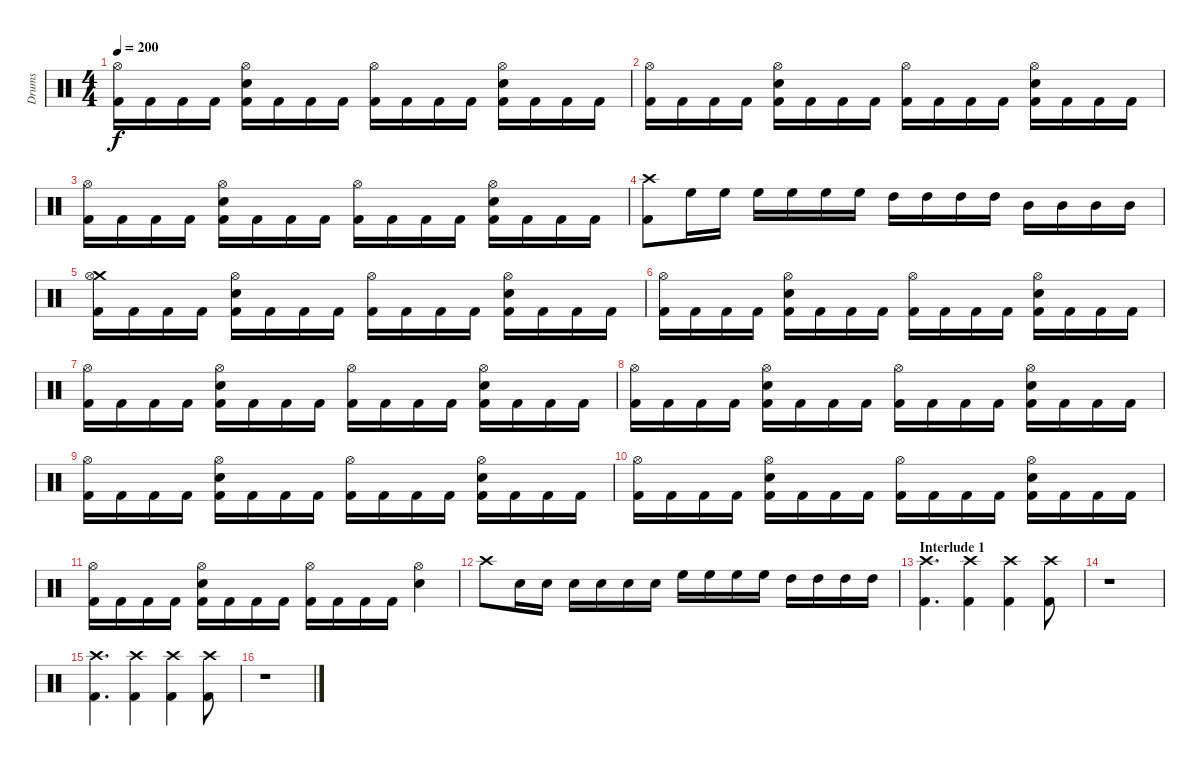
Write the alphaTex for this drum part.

\track ("Drums" "Drums") {instrument percussion}
\staff {score}
\articulation defaults
\ts (4 4)
\tempo 200
\clef neutral
\ks c
("Hi-Hat (open)" "Kick (hit) 2").16{dy f} "Kick (hit) 2".16 "Kick (hit) 2".16 "Kick (hit) 2".16 ("Hi-Hat (open)" "Electric Snare (hit)" "Kick (hit) 2").16 "Kick (hit) 2".16 "Kick (hit) 2".16 "Kick (hit) 2".16 ("Hi-Hat (open)" "Kick (hit) 2").16 "Kick (hit) 2".16 "Kick (hit) 2".16 "Kick (hit) 2".16 ("Hi-Hat (open)" "Electric Snare (hit)" "Kick (hit) 2").16 "Kick (hit) 2".16 "Kick (hit) 2".16 "Kick (hit) 2".16 |
("Hi-Hat (open)" "Kick (hit) 2").16 "Kick (hit) 2".16 "Kick (hit) 2".16 "Kick (hit) 2".16 ("Hi-Hat (open)" "Electric Snare (hit)" "Kick (hit) 2").16 "Kick (hit) 2".16 "Kick (hit) 2".16 "Kick (hit) 2".16 ("Hi-Hat (open)" "Kick (hit) 2").16 "Kick (hit) 2".16 "Kick (hit) 2".16 "Kick (hit) 2".16 ("Hi-Hat (open)" "Electric Snare (hit)" "Kick (hit) 2").16 "Kick (hit) 2".16 "Kick (hit) 2".16 "Kick (hit) 2".16 |
("Hi-Hat (open)" "Kick (hit) 2").16 "Kick (hit) 2".16 "Kick (hit) 2".16 "Kick (hit) 2".16 ("Hi-Hat (open)" "Electric Snare (hit)" "Kick (hit) 2").16 "Kick (hit) 2".16 "Kick (hit) 2".16 "Kick (hit) 2".16 ("Hi-Hat (open)" "Kick (hit) 2").16 "Kick (hit) 2".16 "Kick (hit) 2".16 "Kick (hit) 2".16 ("Hi-Hat (open)" "Electric Snare (hit)" "Kick (hit) 2").16 "Kick (hit) 2".16 "Kick (hit) 2".16 "Kick (hit) 2".16 |
("Crash high (hit)" "Kick (hit) 2").8 "High Floor Tom (hit)".16 "High Floor Tom (hit)".16 "High Floor Tom (hit)".16 "High Floor Tom (hit)".16 "High Floor Tom (hit)".16 "High Floor Tom (hit)".16 "High Tom (hit)".16 "High Tom (hit)".16 "High Tom (hit)".16 "High Tom (hit)".16 "Mid Tom (hit)".16 "Mid Tom (hit)".16 "Mid Tom (hit)".16 "Mid Tom (hit)".16 |
("Crash medium (hit)" "Hi-Hat (open)" "Kick (hit) 2").16 "Kick (hit) 2".16 "Kick (hit) 2".16 "Kick (hit) 2".16 ("Hi-Hat (open)" "Electric Snare (hit)" "Kick (hit) 2").16 "Kick (hit) 2".16 "Kick (hit) 2".16 "Kick (hit) 2".16 ("Hi-Hat (open)" "Kick (hit) 2").16 "Kick (hit) 2".16 "Kick (hit) 2".16 "Kick (hit) 2".16 ("Hi-Hat (open)" "Electric Snare (hit)" "Kick (hit) 2").16 "Kick (hit) 2".16 "Kick (hit) 2".16 "Kick (hit) 2".16 |
("Hi-Hat (open)" "Kick (hit) 2").16 "Kick (hit) 2".16 "Kick (hit) 2".16 "Kick (hit) 2".16 ("Hi-Hat (open)" "Electric Snare (hit)" "Kick (hit) 2").16 "Kick (hit) 2".16 "Kick (hit) 2".16 "Kick (hit) 2".16 ("Hi-Hat (open)" "Kick (hit) 2").16 "Kick (hit) 2".16 "Kick (hit) 2".16 "Kick (hit) 2".16 ("Hi-Hat (open)" "Electric Snare (hit)" "Kick (hit) 2").16 "Kick (hit) 2".16 "Kick (hit) 2".16 "Kick (hit) 2".16 |
("Hi-Hat (open)" "Kick (hit) 2").16 "Kick (hit) 2".16 "Kick (hit) 2".16 "Kick (hit) 2".16 ("Hi-Hat (open)" "Electric Snare (hit)" "Kick (hit) 2").16 "Kick (hit) 2".16 "Kick (hit) 2".16 "Kick (hit) 2".16 ("Hi-Hat (open)" "Kick (hit) 2").16 "Kick (hit) 2".16 "Kick (hit) 2".16 "Kick (hit) 2".16 ("Hi-Hat (open)" "Electric Snare (hit)" "Kick (hit) 2").16 "Kick (hit) 2".16 "Kick (hit) 2".16 "Kick (hit) 2".16 |
("Hi-Hat (open)" "Kick (hit) 2").16 "Kick (hit) 2".16 "Kick (hit) 2".16 "Kick (hit) 2".16 ("Hi-Hat (open)" "Electric Snare (hit)" "Kick (hit) 2").16 "Kick (hit) 2".16 "Kick (hit) 2".16 "Kick (hit) 2".16 ("Hi-Hat (open)" "Kick (hit) 2").16 "Kick (hit) 2".16 "Kick (hit) 2".16 "Kick (hit) 2".16 ("Hi-Hat (open)" "Electric Snare (hit)" "Kick (hit) 2").16 "Kick (hit) 2".16 "Kick (hit) 2".16 "Kick (hit) 2".16 |
("Hi-Hat (open)" "Kick (hit) 2").16 "Kick (hit) 2".16 "Kick (hit) 2".16 "Kick (hit) 2".16 ("Hi-Hat (open)" "Electric Snare (hit)" "Kick (hit) 2").16 "Kick (hit) 2".16 "Kick (hit) 2".16 "Kick (hit) 2".16 ("Hi-Hat (open)" "Kick (hit) 2").16 "Kick (hit) 2".16 "Kick (hit) 2".16 "Kick (hit) 2".16 ("Hi-Hat (open)" "Electric Snare (hit)" "Kick (hit) 2").16 "Kick (hit) 2".16 "Kick (hit) 2".16 "Kick (hit) 2".16 |
("Hi-Hat (open)" "Kick (hit) 2").16 "Kick (hit) 2".16 "Kick (hit) 2".16 "Kick (hit) 2".16 ("Hi-Hat (open)" "Electric Snare (hit)" "Kick (hit) 2").16 "Kick (hit) 2".16 "Kick (hit) 2".16 "Kick (hit) 2".16 ("Hi-Hat (open)" "Kick (hit) 2").16 "Kick (hit) 2".16 "Kick (hit) 2".16 "Kick (hit) 2".16 ("Hi-Hat (open)" "Electric Snare (hit)" "Kick (hit) 2").16 "Kick (hit) 2".16 "Kick (hit) 2".16 "Kick (hit) 2".16 |
("Hi-Hat (open)" "Kick (hit) 2").16 "Kick (hit) 2".16 "Kick (hit) 2".16 "Kick (hit) 2".16 ("Hi-Hat (open)" "Electric Snare (hit)" "Kick (hit) 2").16 "Kick (hit) 2".16 "Kick (hit) 2".16 "Kick (hit) 2".16 ("Hi-Hat (open)" "Kick (hit) 2").16 "Kick (hit) 2".16 "Kick (hit) 2".16 "Kick (hit) 2".16 ("Hi-Hat (open)" "Electric Snare (hit)").4 |
"Crash high (hit)".8 "Electric Snare (hit)".16 "Electric Snare (hit)".16 "Electric Snare (hit)".16 "Electric Snare (hit)".16 "Electric Snare (hit)".16 "Electric Snare (hit)".16 "High Floor Tom (hit)".16 "High Floor Tom (hit)".16 "High Floor Tom (hit)".16 "High Floor Tom (hit)".16 "High Tom (hit)".16 "High Tom (hit)".16 "High Tom (hit)".16 "High Tom (hit)".16 |
\section ("" "Interlude 1")
("Crash high (hit)" "Kick (hit) 2").4{d} ("Crash high (hit)" "Kick (hit) 2").4 ("Crash high (hit)" "Kick (hit) 2").4 ("Crash high (hit)" "Kick (hit) 2").8 |
r.1 |
("Crash high (hit)" "Kick (hit) 2").4{d} ("Crash high (hit)" "Kick (hit) 2").4 ("Crash high (hit)" "Kick (hit) 2").4 ("Crash high (hit)" "Kick (hit) 2").8 |
r.1
